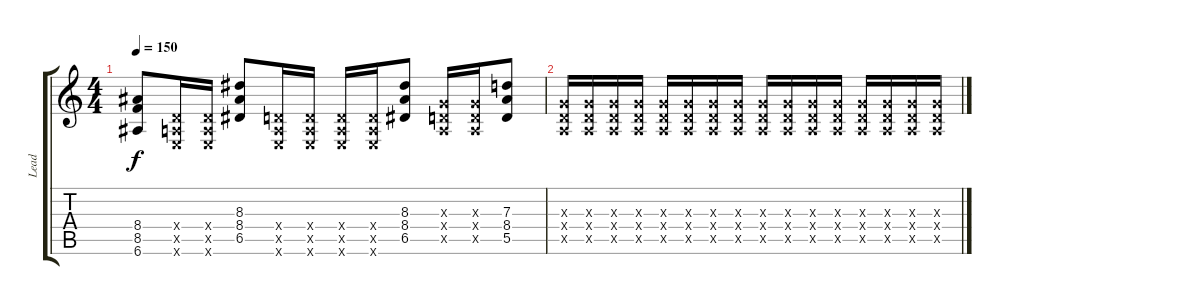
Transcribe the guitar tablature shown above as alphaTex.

\track ("Lead" "Lead") {instrument overdrivenguitar}
\staff {score tabs}
\tuning (E4 B3 G3 D3 A2 E2) {hide}
\ts (4 4)
\tempo 150
\clef g2
\ks c
(8.4 8.5 6.6).8{dy f} (0.4{x} 0.5{x} 0.6{x}).16 (0.4{x} 0.5{x} 0.6{x}).16 (8.3 8.4 6.5).8 (0.4{x} 0.5{x} 0.6{x}).16 (0.4{x} 0.5{x} 0.6{x}).16 (0.4{x} 0.5{x} 0.6{x}).16 (0.4{x} 0.5{x} 0.6{x}).16 (8.3 8.4 6.5).8 (0.3{x} 0.4{x} 0.5{x}).16 (0.3{x} 0.4{x} 0.5{x}).16 (7.3 8.4 5.5).8 |
(0.3{x} 0.4{x} 0.5{x}).16 (0.3{x} 0.4{x} 0.5{x}).16 (0.3{x} 0.4{x} 0.5{x}).16 (0.3{x} 0.4{x} 0.5{x}).16 (0.3{x} 0.4{x} 0.5{x}).16 (0.3{x} 0.4{x} 0.5{x}).16 (0.3{x} 0.4{x} 0.5{x}).16 (0.3{x} 0.4{x} 0.5{x}).16 (0.3{x} 0.4{x} 0.5{x}).16 (0.3{x} 0.4{x} 0.5{x}).16 (0.3{x} 0.4{x} 0.5{x}).16 (0.3{x} 0.4{x} 0.5{x}).16 (0.3{x} 0.4{x} 0.5{x}).16 (0.3{x} 0.4{x} 0.5{x}).16 (0.3{x} 0.4{x} 0.5{x}).16 (0.3{x} 0.4{x} 0.5{x}).16
